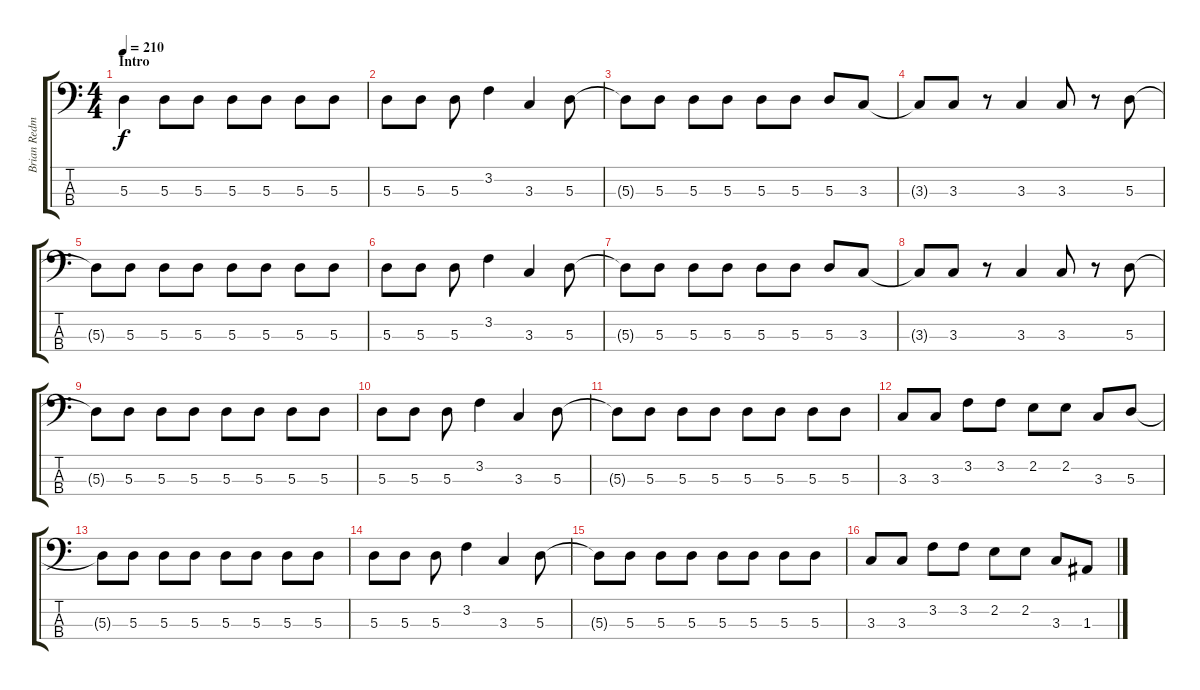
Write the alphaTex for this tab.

\track ("Brian Redman" "Brian Redm") {instrument electricbassfinger}
\staff {score tabs}
\tuning (G2 D2 A1 E1) {hide}
\ts (4 4)
\section ("" "Intro")
\tempo 210
\clef f4
\ks c
5.3.4{dy f instrument electricbassfinger} 5.3.8 5.3.8 5.3.8 5.3.8 5.3.8 5.3.8 |
5.3.8 5.3.8 5.3.8 3.2.4 3.3.4 5.3.8 |
5.3{t}.8 5.3.8 5.3.8 5.3.8 5.3.8 5.3.8 5.3.8 3.3.8 |
3.3{t}.8 3.3.8 r.8 3.3.4 3.3.8 r.8 5.3.8 |
5.3{t}.8 5.3.8 5.3.8 5.3.8 5.3.8 5.3.8 5.3.8 5.3.8 |
5.3.8 5.3.8 5.3.8 3.2.4 3.3.4 5.3.8 |
5.3{t}.8 5.3.8 5.3.8 5.3.8 5.3.8 5.3.8 5.3.8 3.3.8 |
3.3{t}.8 3.3.8 r.8 3.3.4 3.3.8 r.8 5.3.8 |
5.3{t}.8 5.3.8 5.3.8 5.3.8 5.3.8 5.3.8 5.3.8 5.3.8 |
5.3.8 5.3.8 5.3.8 3.2.4 3.3.4 5.3.8 |
5.3{t}.8 5.3.8 5.3.8 5.3.8 5.3.8 5.3.8 5.3.8 5.3.8 |
3.3.8 3.3.8 3.2.8 3.2.8 2.2.8 2.2.8 3.3.8 5.3.8 |
5.3{t}.8 5.3.8 5.3.8 5.3.8 5.3.8 5.3.8 5.3.8 5.3.8 |
5.3.8 5.3.8 5.3.8 3.2.4 3.3.4 5.3.8 |
5.3{t}.8 5.3.8 5.3.8 5.3.8 5.3.8 5.3.8 5.3.8 5.3.8 |
3.3.8 3.3.8 3.2.8 3.2.8 2.2.8 2.2.8 3.3.8 1.3.8
